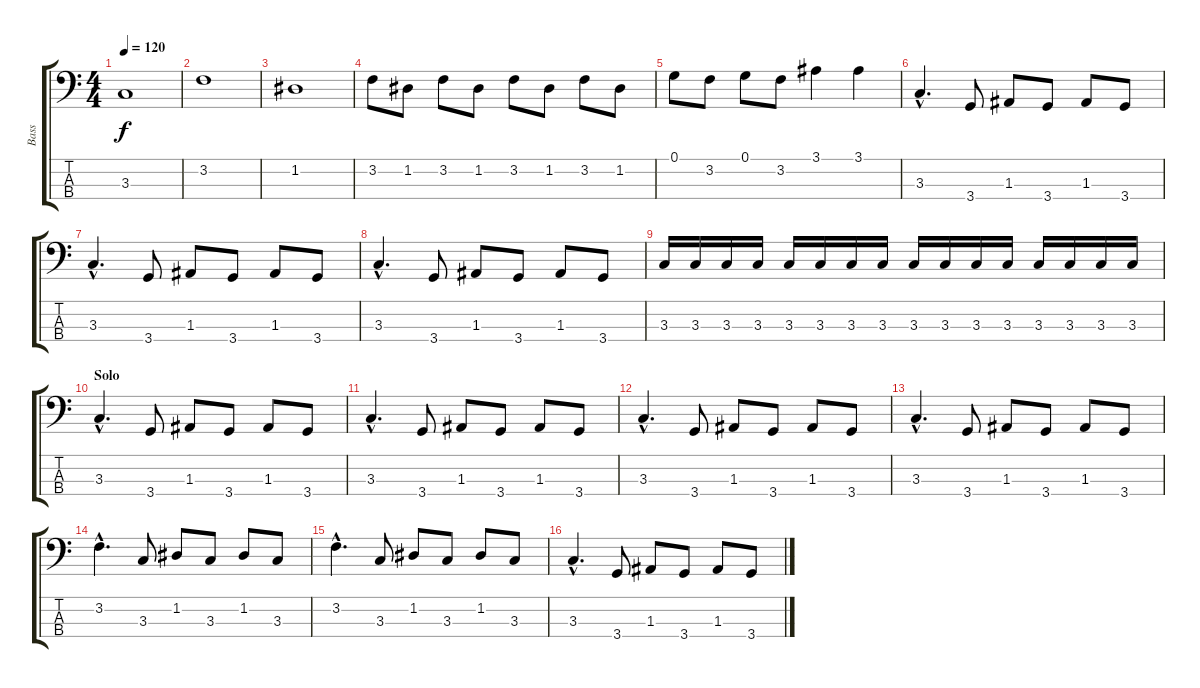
\track ("Bass" "Bass") {instrument electricbassfinger}
\staff {score tabs}
\tuning (G2 D2 A1 E1) {hide}
\ts (4 4)
\tempo 120
\clef f4
\ks c
3.3.1{dy f} |
3.2.1 |
1.2.1 |
3.2.8 1.2.8 3.2.8 1.2.8 3.2.8 1.2.8 3.2.8 1.2.8 |
0.1.8 3.2.8 0.1.8 3.2.8 3.1.4 3.1.4 |
3.3{hac}.4{d} 3.4.8 1.3.8 3.4.8 1.3.8 3.4.8 |
3.3{hac}.4{d} 3.4.8 1.3.8 3.4.8 1.3.8 3.4.8 |
3.3{hac}.4{d} 3.4.8 1.3.8 3.4.8 1.3.8 3.4.8 |
3.3.16 3.3.16 3.3.16 3.3.16 3.3.16 3.3.16 3.3.16 3.3.16 3.3.16 3.3.16 3.3.16 3.3.16 3.3.16 3.3.16 3.3.16 3.3.16 |
\section ("" "Solo")
3.3{hac}.4{d} 3.4.8 1.3.8 3.4.8 1.3.8 3.4.8 |
3.3{hac}.4{d} 3.4.8 1.3.8 3.4.8 1.3.8 3.4.8 |
3.3{hac}.4{d} 3.4.8 1.3.8 3.4.8 1.3.8 3.4.8 |
3.3{hac}.4{d} 3.4.8 1.3.8 3.4.8 1.3.8 3.4.8 |
3.2{hac}.4{d} 3.3.8 1.2.8 3.3.8 1.2.8 3.3.8 |
3.2{hac}.4{d} 3.3.8 1.2.8 3.3.8 1.2.8 3.3.8 |
3.3{hac}.4{d} 3.4.8 1.3.8 3.4.8 1.3.8 3.4.8
